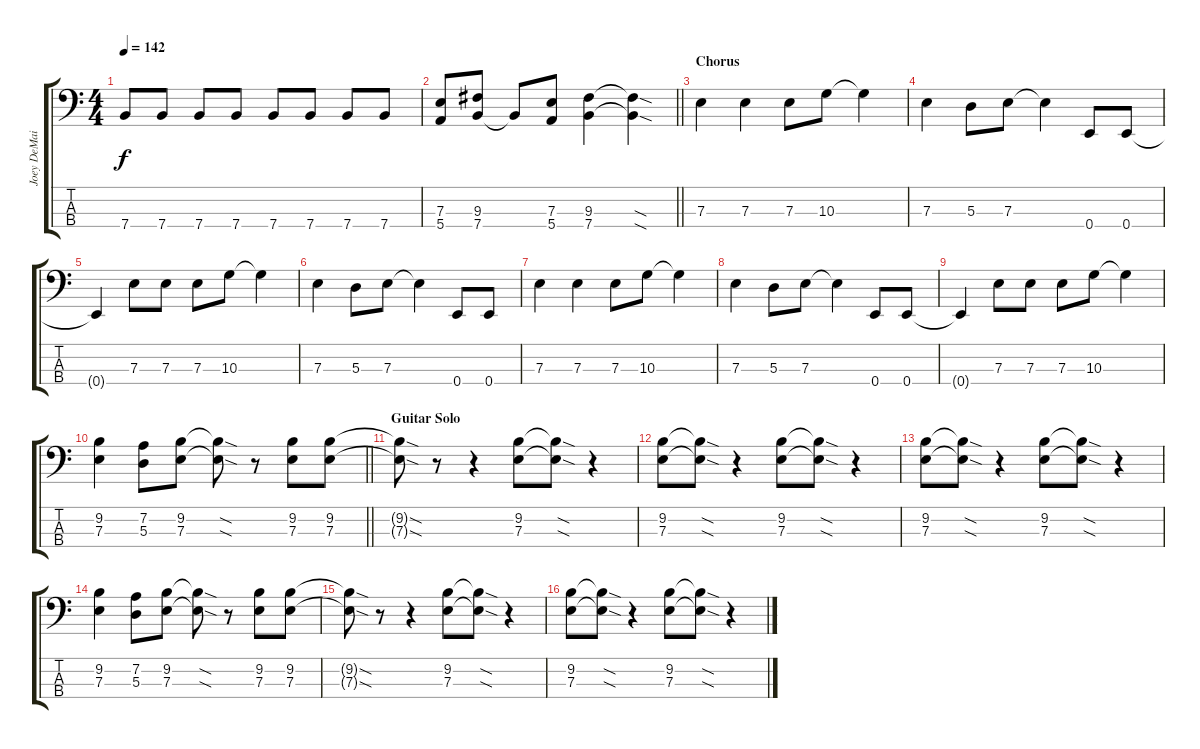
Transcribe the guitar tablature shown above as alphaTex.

\track ("Joey DeMaio" "Joey DeMai") {instrument electricbasspick}
\staff {score tabs}
\tuning (G2 D2 A1 E1) {hide}
\ts (4 4)
\tempo 142
\clef f4
\ks c
7.4.8{dy f} 7.4.8 7.4.8 7.4.8 7.4.8 7.4.8 7.4.8 7.4.8 |
\barLineRight lightlight
(7.3 5.4).8 (9.3 7.4).8 7.4{t}.8 (7.3 5.4).8 (9.3 7.4).4 (9.3{sod t} 7.4{sod t}).4 |
\section ("" "Chorus")
7.3.4 7.3.4 7.3.8 10.3.8 10.3{t}.4 |
7.3.4 5.3.8 7.3.8 7.3{t}.4 0.4.8 0.4.8 |
0.4{t}.4 7.3.8 7.3.8 7.3.8 10.3.8 10.3{t}.4 |
7.3.4 5.3.8 7.3.8 7.3{t}.4 0.4.8 0.4.8 |
7.3.4 7.3.4 7.3.8 10.3.8 10.3{t}.4 |
7.3.4 5.3.8 7.3.8 7.3{t}.4 0.4.8 0.4.8 |
0.4{t}.4 7.3.8 7.3.8 7.3.8 10.3.8 10.3{t}.4 |
\barLineRight lightlight
(9.2 7.3).4 (7.2 5.3).8 (9.2 7.3).8 (9.2{sod t} 7.3{sod t}).8 r.8 (9.2 7.3).8 (9.2 7.3).8 |
\section ("" "Guitar Solo")
(9.2{sod t} 7.3{sod t}).8 r.8 r.4 (9.2 7.3).8 (9.2{sod t} 7.3{sod t}).8 r.4 |
(9.2 7.3).8 (9.2{sod t} 7.3{sod t}).8 r.4 (9.2 7.3).8 (9.2{sod t} 7.3{sod t}).8 r.4 |
(9.2 7.3).8 (9.2{sod t} 7.3{sod t}).8 r.4 (9.2 7.3).8 (9.2{sod t} 7.3{sod t}).8 r.4 |
(9.2 7.3).4 (7.2 5.3).8 (9.2 7.3).8 (9.2{sod t} 7.3{sod t}).8 r.8 (9.2 7.3).8 (9.2 7.3).8 |
(9.2{sod t} 7.3{sod t}).8 r.8 r.4 (9.2 7.3).8 (9.2{sod t} 7.3{sod t}).8 r.4 |
(9.2 7.3).8 (9.2{sod t} 7.3{sod t}).8 r.4 (9.2 7.3).8 (9.2{sod t} 7.3{sod t}).8 r.4
